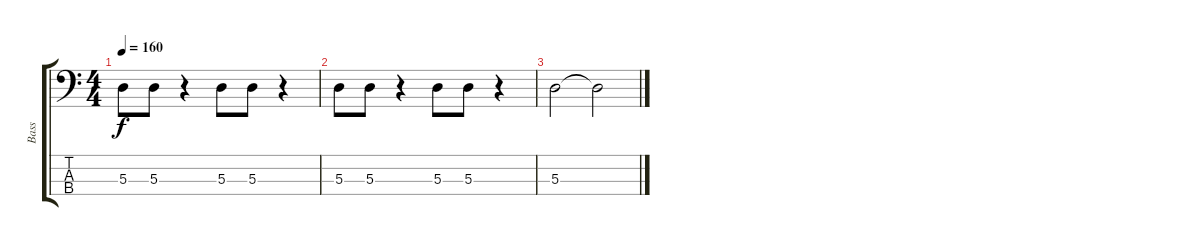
\track ("Bass" "Bass") {instrument electricbassfinger}
\staff {score tabs}
\tuning (G2 D2 A1 E1) {hide}
\ts (4 4)
\tempo 160
\clef f4
\ks c
5.3.8{dy f} 5.3.8 r.4 5.3.8 5.3.8 r.4 |
5.3.8 5.3.8 r.4 5.3.8 5.3.8 r.4 |
5.3.2 5.3{t}.2
